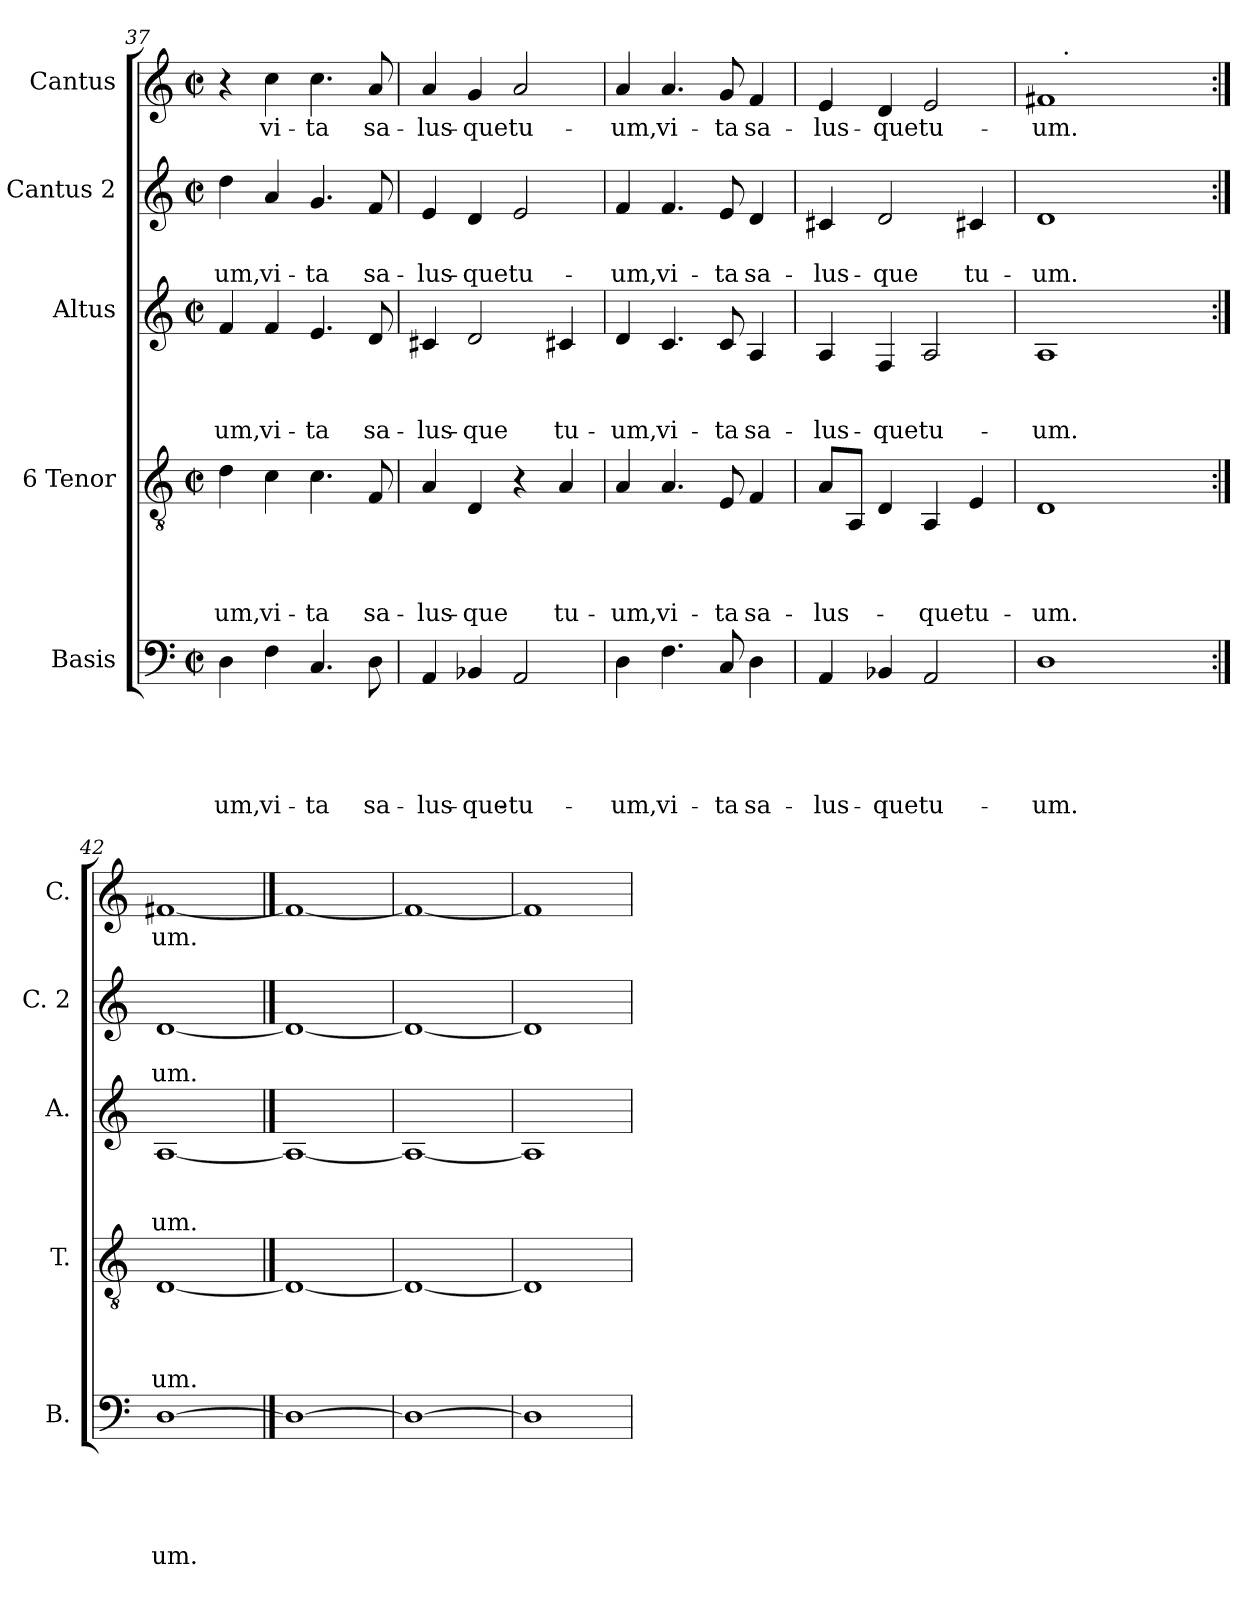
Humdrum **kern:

**kern	**text	**text	**text	**text	**text	**kern	**text	**text	**text	**text	**kern	**text	**text	**text	**kern	**text	**text	**kern	**text
*part5	*part5	*part5	*part5	*part5	*part5	*part4	*part4	*part4	*part4	*part4	*part3	*part3	*part3	*part3	*part2	*part2	*part2	*part1	*part1
*staff5	*staff5	*staff5	*staff5	*staff5	*staff5	*staff4	*staff4	*staff4	*staff4	*staff4	*staff3	*staff3	*staff3	*staff3	*staff2	*staff2	*staff2	*staff1	*staff1
*I"Basis	*	*	*	*	*	*I"6 Tenor	*	*	*	*	*I"Altus	*	*	*	*I"Cantus 2	*	*	*I"Cantus	*
*I'B.	*	*	*	*	*	*I'T.	*	*	*	*	*I'A.	*	*	*	*I'C. 2	*	*	*I'C.	*
*clefF4	*	*	*	*	*	*clefGv2	*	*	*	*	*clefG2	*	*	*	*clefG2	*	*	*clefG2	*
*k[]	*	*	*	*	*	*k[]	*	*	*	*	*k[]	*	*	*	*k[]	*	*	*k[]	*
*C:	*	*	*	*	*	*C:	*	*	*	*	*C:	*	*	*	*C:	*	*	*C:	*
*M2/2	*	*	*	*	*	*M2/2	*	*	*	*	*M2/2	*	*	*	*M2/2	*	*	*M2/2	*
*met(c|)	*	*	*	*	*	*met(c|)	*	*	*	*	*met(c|)	*	*	*	*met(c|)	*	*	*met(c|)	*
=37	=37	=37	=37	=37	=37	=37	=37	=37	=37	=37	=37	=37	=37	=37	=37	=37	=37	=37	=37
!	!	!	!	!	!LO:LY:b	!	!	!	!	!LO:LY:b	!	!	!	!LO:LY:b	!	!	!LO:LY:b	!	!
4D\	.	.	.	.	-um,	4d\	.	.	.	-um,	4f/	.	.	-um,	4dd\	.	-um,	4r	.
!	!	!	!	!	!LO:LY:b	!	!	!	!	!LO:LY:b	!	!	!	!LO:LY:b	!	!	!LO:LY:b	!	!LO:LY:b
4F\	.	.	.	.	vi-	4c\	.	.	.	vi-	4f/	.	.	vi-	4a/	.	vi-	4cc\	vi-
!	!	!	!	!	!LO:LY:b	!	!	!	!	!LO:LY:b	!	!	!	!LO:LY:b	!	!	!LO:LY:b	!	!LO:LY:b
4.C/	.	.	.	.	-ta	4.c\	.	.	.	-ta	4.e/	.	.	-ta	4.g/	.	-ta	4.cc\	-ta
!	!	!	!	!	!LO:LY:b	!	!	!	!	!LO:LY:b	!	!	!	!LO:LY:b	!	!	!LO:LY:b	!	!LO:LY:b
8D\	.	.	.	.	sa-	8F/	.	.	.	sa-	8d/	.	.	sa-	8f/	.	sa-	8a/	sa-
!!LO:LB:g=z
=38	=38	=38	=38	=38	=38	=38	=38	=38	=38	=38	=38	=38	=38	=38	=38	=38	=38	=38	=38
!	!	!	!	!	!LO:LY:b	!	!	!	!	!LO:LY:b	!	!	!	!LO:LY:b	!	!	!LO:LY:b	!	!LO:LY:b
4AA/	.	.	.	.	-lus-	4A/	.	.	.	-lus-	4c#X/	.	.	-lus-	4e/	.	-lus-	4a/	-lus-
!	!	!	!	!	!LO:LY:b	!	!	!	!	!LO:LY:b	!	!	!	!LO:LY:b	!	!	!LO:LY:b	!	!LO:LY:b
4BB-X/	.	.	.	.	-que-	4D/	.	.	.	-que	2d/	.	.	-que	4d/	.	-que	4g/	-que
!	!	!	!	!	!LO:LY:b	!	!	!	!	!	!	!	!	!	!	!	!LO:LY:b	!	!LO:LY:b
2AA/	.	.	.	.	-tu-	4r	.	.	.	.	.	.	.	.	2e/	.	tu-	2a/	tu-
!	!	!	!	!	!	!	!	!	!	!LO:LY:b	!	!	!	!LO:LY:b	!	!	!	!	!
.	.	.	.	.	.	4A/	.	.	.	tu-	4c#X/	.	.	tu-	.	.	.	.	.
=39	=39	=39	=39	=39	=39	=39	=39	=39	=39	=39	=39	=39	=39	=39	=39	=39	=39	=39	=39
!	!	!	!	!	!LO:LY:b	!	!	!	!	!LO:LY:b	!	!	!	!LO:LY:b	!	!	!LO:LY:b	!	!LO:LY:b
4D\	.	.	.	.	-um,	4A/	.	.	.	-um,	4d/	.	.	-um,	4f/	.	-um,	4a/	-um,
!	!	!	!	!	!LO:LY:b	!	!	!	!	!LO:LY:b	!	!	!	!LO:LY:b	!	!	!LO:LY:b	!	!LO:LY:b
4.F\	.	.	.	.	vi-	4.A/	.	.	.	vi-	4.c/	.	.	vi-	4.f/	.	vi-	4.a/	vi-
!	!	!	!	!	!LO:LY:b	!	!	!	!	!LO:LY:b	!	!	!	!LO:LY:b	!	!	!LO:LY:b	!	!LO:LY:b
8C/	.	.	.	.	-ta	8E/	.	.	.	-ta	8c/	.	.	-ta	8e/	.	-ta	8g/	-ta
!	!	!	!	!	!LO:LY:b	!	!	!	!	!LO:LY:b	!	!	!	!LO:LY:b	!	!	!LO:LY:b	!	!LO:LY:b
4D\	.	.	.	.	sa-	4F/	.	.	.	sa-	4A/	.	.	sa-	4d/	.	sa-	4f/	sa-
=40	=40	=40	=40	=40	=40	=40	=40	=40	=40	=40	=40	=40	=40	=40	=40	=40	=40	=40	=40
!	!	!	!	!	!LO:LY:b	!	!	!	!	!LO:LY:b	!	!	!	!LO:LY:b	!	!	!LO:LY:b	!	!LO:LY:b
4AA/	.	.	.	.	-lus-	8A/L	.	.	.	-lus-	4A/	.	.	-lus-	4c#X/	.	-lus-	4e/	-lus-
.	.	.	.	.	.	8AA/J	.	.	.	.	.	.	.	.	.	.	.	.	.
!	!	!	!	!	!LO:LY:b	!	!	!	!	!	!	!	!	!LO:LY:b	!	!	!LO:LY:b	!	!LO:LY:b
4BB-X/	.	.	.	.	-que	4D/	.	.	.	.	4F/	.	.	-que	2d/	.	-que	4d/	-que
!	!	!	!	!	!LO:LY:b	!	!	!	!	!LO:LY:b	!	!	!	!LO:LY:b	!	!	!	!	!LO:LY:b
2AA/	.	.	.	.	tu-	4AA/	.	.	.	-que	2A/	.	.	tu-	.	.	.	2e/	tu-
!	!	!	!	!	!	!	!	!	!	!LO:LY:b	!	!	!	!	!	!	!LO:LY:b	!	!
.	.	.	.	.	.	4E/	.	.	.	tu-	.	.	.	.	4c#X/	.	tu-	.	.
=41	=41	=41	=41	=41	=41	=41	=41	=41	=41	=41	=41	=41	=41	=41	=41	=41	=41	=41	=41
!	!	!	!	!	!LO:LY:b	!	!	!	!	!LO:LY:b	!	!	!	!LO:LY:b	!	!	!LO:LY:b	!	!LO:LY:b
*	*	*	*	*	*	*	*	*	*	*	*	*	*	*	*	*	*	*^	*
1D	.	.	.	.	-um.	1D	.	.	.	-um.	1A	.	.	-um.	1d	.	-um.	1f#X	16.ryy	-um.
!	!	!	!	!	!	!	!	!	!	!	!	!	!	!	!	!	!	!	!LO:TX:a:t=.	!
.	.	.	.	.	.	.	.	.	.	.	.	.	.	.	.	.	.	.	2ryy	.
.	.	.	.	.	.	.	.	.	.	.	.	.	.	.	.	.	.	.	4ryy	.
.	.	.	.	.	.	.	.	.	.	.	.	.	.	.	.	.	.	.	8ryy	.
.	.	.	.	.	.	.	.	.	.	.	.	.	.	.	.	.	.	.	32ryy	.
=42:|!	=42:|!	=42:|!	=42:|!	=42:|!	=42:|!	=42:|!	=42:|!	=42:|!	=42:|!	=42:|!	=42:|!	=42:|!	=42:|!	=42:|!	=42:|!	=42:|!	=42:|!	=42:|!	=42:|!	=42:|!
!	!	!	!	!	!LO:LY:b	!	!	!	!	!LO:LY:b	!	!	!	!LO:LY:b	!	!	!LO:LY:b	!	!	!LO:LY:b
*	*	*	*	*	*	*	*	*	*	*	*	*	*	*	*	*	*	*v	*v	*
[1D	.	.	.	.	um.	[1D	.	.	.	um.	[1A	.	.	um.	[1d	.	um.	[1f#X	um.
==43	==43	==43	==43	==43	==43	==43	==43	==43	==43	==43	==43	==43	==43	==43	==43	==43	==43	==43	==43
1D_	.	.	.	.	.	1D_	.	.	.	.	1A_	.	.	.	1d_	.	.	1f#_	.
=44	=44	=44	=44	=44	=44	=44	=44	=44	=44	=44	=44	=44	=44	=44	=44	=44	=44	=44	=44
1D_	.	.	.	.	.	1D_	.	.	.	.	1A_	.	.	.	1d_	.	.	1f#_	.
=45	=45	=45	=45	=45	=45	=45	=45	=45	=45	=45	=45	=45	=45	=45	=45	=45	=45	=45	=45
1D]	.	.	.	.	.	1D]	.	.	.	.	1A]	.	.	.	1d]	.	.	1f#]	.
=	=	=	=	=	=	=	=	=	=	=	=	=	=	=	=	=	=	=	=
*-	*-	*-	*-	*-	*-	*-	*-	*-	*-	*-	*-	*-	*-	*-	*-	*-	*-	*-	*-
